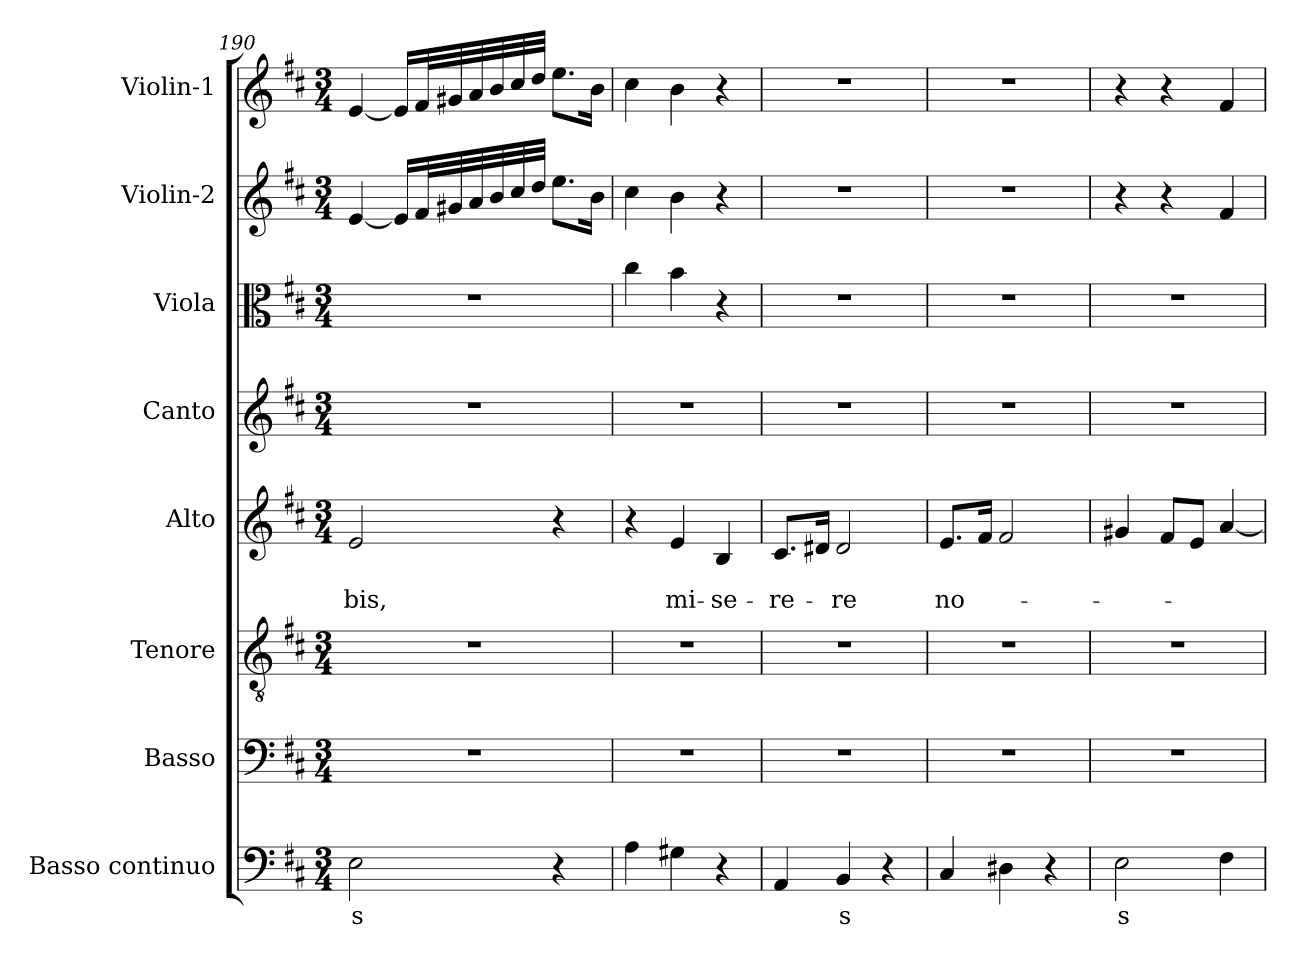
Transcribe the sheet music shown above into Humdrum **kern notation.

**kern	**text	**kern	**kern	**kern	**text	**text	**kern	**kern	**kern	**kern
*part8	*part8	*part7	*part6	*part5	*part5	*part5	*part4	*part3	*part2	*part1
*staff8	*staff8	*staff7	*staff6	*staff5	*staff5	*staff5	*staff4	*staff3	*staff2	*staff1
*I"Basso continuo	*	*I"Basso	*I"Tenore	*I"Alto	*	*	*I"Canto	*I"Viola	*I"Violin-2	*I"Violin-1
*I'BC	*	*I'B	*I'T	*I'A	*	*	*I'C	*I'Va	*I'V2	*I'V1
*clefF4	*	*clefF4	*clefGv2	*clefG2	*	*	*clefG2	*clefC3	*clefG2	*clefG2
*k[f#c#]	*	*k[f#c#]	*k[f#c#]	*k[f#c#]	*	*	*k[f#c#]	*k[f#c#]	*k[f#c#]	*k[f#c#]
*D:	*	*D:	*D:	*D:	*	*	*D:	*D:	*D:	*D:
*M3/4	*	*M3/4	*M3/4	*M3/4	*	*	*M3/4	*M3/4	*M3/4	*M3/4
=190	=190	=190	=190	=190	=190	=190	=190	=190	=190	=190
!	!LO:LY:b	!	!	!	!	!LO:LY:b	!	!	!	!
2E\	s	2.r	2.r	2e/	.	-bis,	2.r	2.r	[4e/	[4e/
.	.	.	.	.	.	.	.	.	16e/LL]	16e/LL]
.	.	.	.	.	.	.	.	.	32f#/L	32f#/L
.	.	.	.	.	.	.	.	.	32g#X/	32g#X/
.	.	.	.	.	.	.	.	.	32a/	32a/
.	.	.	.	.	.	.	.	.	32b/	32b/
.	.	.	.	.	.	.	.	.	32cc#/	32cc#/
.	.	.	.	.	.	.	.	.	32dd/JJJ	32dd/JJJ
4r	.	.	.	4r	.	.	.	.	8.ee\L	8.ee\L
.	.	.	.	.	.	.	.	.	16b\Jk	16b\Jk
=191	=191	=191	=191	=191	=191	=191	=191	=191	=191	=191
4A\	.	2.r	2.r	4r	.	.	2.r	4cc#\	4cc#\	4cc#\
!	!	!	!	!	!	!LO:LY:b	!	!	!	!
4G#X\	.	.	.	4e/	.	mi-	.	4b\	4b\	4b\
!	!	!	!	!	!	!LO:LY:b	!	!	!	!
4r	.	.	.	4B/	.	-se-	.	4r	4r	4r
=192	=192	=192	=192	=192	=192	=192	=192	=192	=192	=192
!	!	!	!	!	!	!LO:LY:b	!	!	!	!
4AA/	.	2.r	2.r	8.c#/L	.	-re-	2.r	2.r	2.r	2.r
.	.	.	.	16d#X/Jk	.	.	.	.	.	.
!	!LO:LY:b	!	!	!	!	!LO:LY:b	!	!	!	!
4BB/	s	.	.	2d#/	.	-re	.	.	.	.
4r	.	.	.	.	.	.	.	.	.	.
=193	=193	=193	=193	=193	=193	=193	=193	=193	=193	=193
!	!	!	!	!	!	!LO:LY:b	!	!	!	!
4C#/	.	2.r	2.r	8.e/L	.	no-	2.r	2.r	2.r	2.r
.	.	.	.	16f#/Jk	.	.	.	.	.	.
4D#X\	.	.	.	2f#/	.	.	.	.	.	.
4r	.	.	.	.	.	.	.	.	.	.
=194	=194	=194	=194	=194	=194	=194	=194	=194	=194	=194
!	!LO:LY:b	!	!	!	!	!	!	!	!	!
2E\	s	2.r	2.r	4g#X/	.	.	2.r	2.r	4r	4r
.	.	.	.	8f#/L	.	.	.	.	4r	4r
.	.	.	.	8e/J	.	.	.	.	.	.
4F#\	.	.	.	[4a/	.	.	.	.	4f#/	4f#/
=	=	=	=	=	=	=	=	=	=	=
*-	*-	*-	*-	*-	*-	*-	*-	*-	*-	*-
